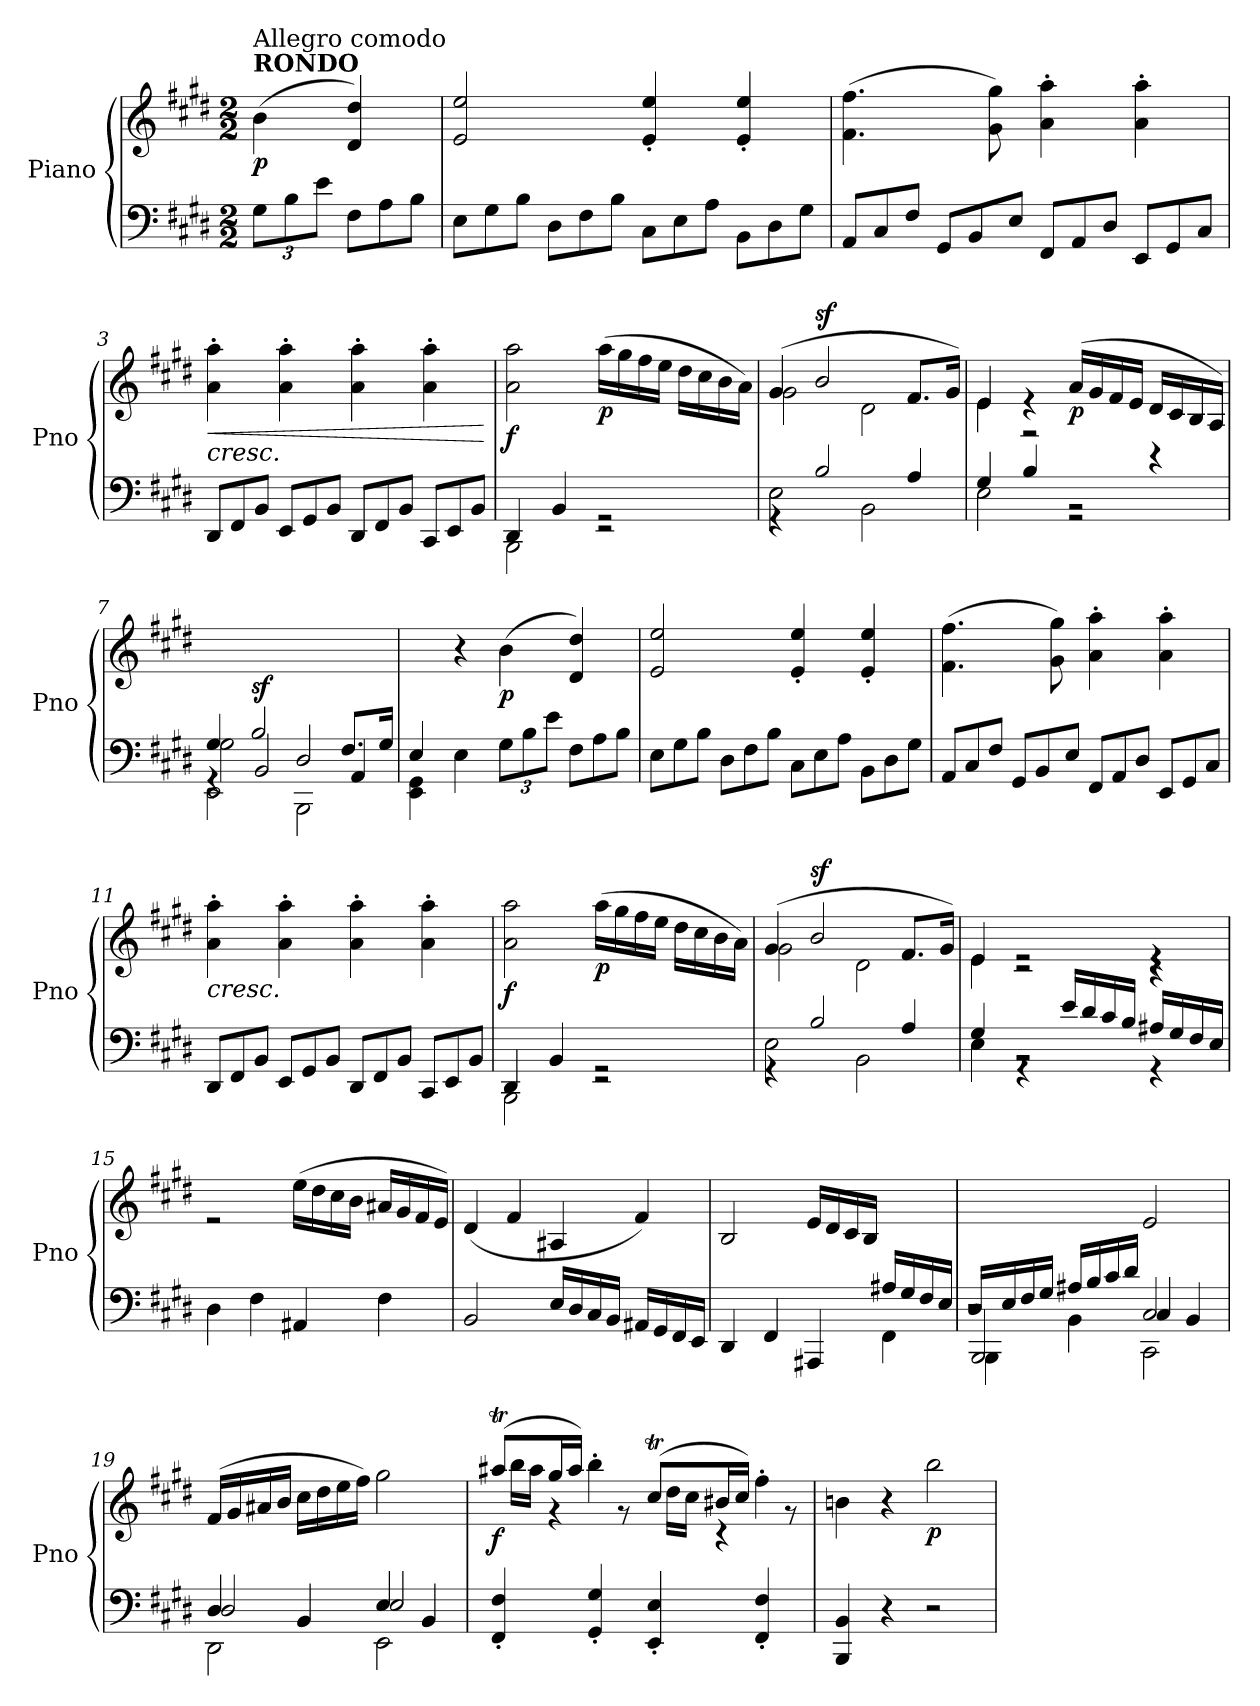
**kern	**kern	**dynam
*part1	*part1	*part1
*staff2	*staff1	*staff1/2
*I"Piano	*	*
*I'Pno	*	*
*clefF4	*clefG2	*
*k[f#c#g#d#]	*k[f#c#g#d#]	*
*M2/2	*M2/2	*
*Xbrackettup	*	*
=	=	=
!	!LO:TX:a:B:t=RONDO	!
!	!LO:TX:a:t=Allegro comodo	!
!	!	!LO:DY:b
12G#\L	(>4b\	p
12B\	.	.
12e\J	.	.
*Xtuplet	*	*
12F#\L	4d#/ 4dd#/)	.
12A\	.	.
12B\J	.	.
=1	=1	=1
12E\L	2e/ 2ee/	.
12G#\	.	.
12B\J	.	.
12D#\L	.	.
12F#\	.	.
12B\J	.	.
12C#\L	4e/' 4ee/'	.
12E\	.	.
12A\J	.	.
12BB\L	4e/' 4ee/'	.
12D#\	.	.
12G#\J	.	.
=2	=2	=2
12AA/L	(>4.f#\ 4.ff#\	.
12C#/	.	.
12F#/J	.	.
12GG#/L	.	.
12BB/	.	.
.	8g#\ 8gg#\)	.
12E/J	.	.
12FF#/L	4a\' 4aa\'	.
12AA/	.	.
12D#/J	.	.
12EE/L	4a\' 4aa\'	.
12GG#/	.	.
12C#/J	.	.
=3	=3	=3
!	!LO:TX:b:i:t=cresc.	!
!	!	!LO:HP:b
12DD#/L	4a\' 4aa\'	<
12FF#/	.	.
12BB/J	.	.
12EE/L	4a\' 4aa\'	.
12GG#/	.	.
12BB/J	.	.
12DD#/L	4a\' 4aa\'	.
12FF#/	.	.
12BB/J	.	.
12CC#/L	4a\' 4aa\'	.
12EE/	.	.
12BB/J	.	.
.	.	[
!!LO:LB:g=z
=4	=4	=4
*^	*	*
!	!	!	!LO:DY:b
4DD#/	2BBB\	2a\ 2aa\	f
4BB/	.	.	.
!	!	!	!LO:DY:b
2rGG	2r	(>16aa\LL	p
.	.	16gg#\	.
.	.	16ff#\	.
.	.	16ee\JJ	.
.	.	16dd#\LL	.
.	.	16cc#\	.
.	.	16b\	.
.	.	16a\JJ)	.
=5	=5	=5	=5
*	*	*^	*
4rGG	2E\	(>4g#/	2g#\	.
!	!	!	!	!LO:DY:a
2B/	.	2b/	.	sf
.	2BB\	.	2d#\	.
4A/	.	8.f#/L	.	.
.	.	16g#/Jk)	.	.
=6	=6	=6	=6	=6
4G#/	2E\	4e/	4e\	.
4B/	.	4re	2r	.
!	!	!	!	!LO:DY:b
2rGG	2r	(>16a/LL	.	p
.	.	16g#/	.	.
.	.	16f#/	.	.
.	.	16e/JJ	.	.
.	.	16d#/LL	4r	.
.	.	16c#/	.	.
.	.	16B/	.	.
.	.	16A/JJ)	.	.
*	*	*v	*v	*
=7	=7	=7	=7
*^	*^	*	*
4G#/	2G#\	4rGG	2EE\	4ryy	.
!	!	!	!	!	!LO:DY:b
2B/	.	2BB/	.	2.ryy	sf
.	2D#/	.	2BBB\	.	.
8.F#/L	.	4AA/	.	.	.
16G#/Jk	.	.	.	.	.
*	*v	*v	*v	*	*
!!LO:LB:g=z
=8	=8	=8	=8
4E/	4EE\ 4GG#\	4ryy	.
2.ryy	4E\	4r	.
*	*tuplet	*	*
!	!	!	!LO:DY:b
.	12G#\L	(>4b\	p
.	12B\	.	.
.	12e\J	.	.
*	*Xtuplet	*	*
.	12F#\L	4d#/ 4dd#/)	.
.	12A\	.	.
.	12B\J	.	.
*v	*v	*	*
=9	=9	=9
12E\L	2e/ 2ee/	.
12G#\	.	.
12B\J	.	.
12D#\L	.	.
12F#\	.	.
12B\J	.	.
12C#\L	4e/' 4ee/'	.
12E\	.	.
12A\J	.	.
12BB\L	4e/' 4ee/'	.
12D#\	.	.
12G#\J	.	.
=10	=10	=10
12AA/L	(>4.f#\ 4.ff#\	.
12C#/	.	.
12F#/J	.	.
12GG#/L	.	.
12BB/	.	.
.	8g#\ 8gg#\)	.
12E/J	.	.
12FF#/L	4a\' 4aa\'	.
12AA/	.	.
12D#/J	.	.
12EE/L	4a\' 4aa\'	.
12GG#/	.	.
12C#/J	.	.
!!LO:LB:g=z
=11	=11	=11
!	!LO:TX:b:i:t=cresc.	!
12DD#/L	4a\' 4aa\'	.
12FF#/	.	.
12BB/J	.	.
12EE/L	4a\' 4aa\'	.
12GG#/	.	.
12BB/J	.	.
12DD#/L	4a\' 4aa\'	.
12FF#/	.	.
12BB/J	.	.
12CC#/L	4a\' 4aa\'	.
12EE/	.	.
12BB/J	.	.
=12	=12	=12
*^	*	*
!	!	!	!LO:DY:b
4DD#/	2BBB\	2a\ 2aa\	f
4BB/	.	.	.
!	!	!	!LO:DY:b
2rGG	2r	(>16aa\LL	p
.	.	16gg#\	.
.	.	16ff#\	.
.	.	16ee\JJ	.
.	.	16dd#\LL	.
.	.	16cc#\	.
.	.	16b\	.
.	.	16a\JJ)	.
=13	=13	=13	=13
*	*	*^	*
4rGG	2E\	(>4g#/	2g#\	.
!	!	!	!	!LO:DY:a
2B/	.	2b/	.	sf
.	2BB\	.	2d#\	.
4A/	.	8.f#/L	.	.
.	.	16g#/Jk)	.	.
=14	=14	=14	=14	=14
4G#/	4E\	4e/	4e\	.
4rGG	2r	2re	2r	.
16e/LL	.	.	.	.
16d#/	.	.	.	.
16c#/	.	.	.	.
16B/JJ	.	.	.	.
16A#X/LL	4r	4re	4r	.
16G#/	.	.	.	.
16F#/	.	.	.	.
16E/JJ	.	.	.	.
*v	*v	*	*	*
*	*v	*v	*
!!LO:LB:g=z
=15	=15	=15
4D#\	2re	.
4F#\	.	.
4AA#X/	(>16ee\LL	.
.	16dd#\	.
.	16cc#\	.
.	16b\JJ	.
4F#\	16a#X/LL	.
.	16g#/	.
.	16f#/	.
.	16e/JJ)	.
=16	=16	=16
2BB/	(<4d#/	.
.	4f#/	.
16E/LL	4A#X/	.
16D#/	.	.
16C#/	.	.
16BB/JJ	.	.
16AA#X/LL	4f#/)	.
16GG#/	.	.
16FF#/	.	.
16EE/JJ	.	.
=17	=17	=17
*^	*	*
2.ryy	4DD#/	2B/	.
.	4FF#/	.	.
.	4AAA#X/	(>16e/LL	.
.	.	16d#/	.
.	.	16c#/	.
.	.	16B/JJ	.
16A#X/LL	4FF#\	4ryy	.
16G#/	.	.	.
16F#/	.	.	.
16E/JJ)	.	.	.
!!LO:PB:g=z
=18	=18	=18	=18
*^	*^	*	*
16D#/LL	2BBB/	4BBB\	2r	2ryy	.
16E/	.	.	.	.	.
16F#/	.	.	.	.	.
16G#/JJ	.	.	.	.	.
!	!	!	!	!	!LO:DY:b=2
16A#X/LL	.	4BB\	.	.	other-dynamics
16B/	.	.	.	.	.
16c#/	.	.	.	.	.
16d#/JJ	.	.	.	.	.
2ryy	2C#/	4C#/	2CC#\	2e/	.
.	.	4BB/	.	.	.
*	*	*v	*v	*	*
=19	=19	=19	=19	=19
4D#/	2D#/	2DD#\	(>16f#/LL	.
.	.	.	16g#/	.
.	.	.	16a#X/	.
.	.	.	16b/JJ	.
4BB/	.	.	16cc#\LL	.
.	.	.	16dd#\	.
.	.	.	16ee\	.
.	.	.	16ff#\JJ)	.
4E/	2E/	2EE\	2gg#\	.
4BB/	.	.	.	.
*v	*v	*v	*	*
=20	=20	=20
*	*^	*
*	*	*Xtuplet	*
!	!	!	!LO:DY:b
4FF#/' 4F#/'	(>8aa#Xt/L	24ryy	f
.	.	24bbLL	.
.	.	24aa#JJ	.
.	16gg#/L	4r	.
.	16aa#/JJ)	.	.
4GG#/' 4G#/'	4bb'\	.	.
.	.	8r	.
4EE/' 4E/'	(>8cc#T/L	24ryy	.
.	.	24dd#LL	.
.	.	24cc#JJ	.
.	16b#X/L	4r	.
.	16cc#/JJ)	.	.
4FF#/' 4F#/'	4ff#'\	.	.
.	.	8r	.
*	*v	*v	*
!!LO:LB:g=z
=21	=21	=21
4BBB/ 4BB/	4bn\	.
4r	4r	.
!	!	!LO:DY:b
2r	2bb\	p
=	=	=
*-	*-	*-
